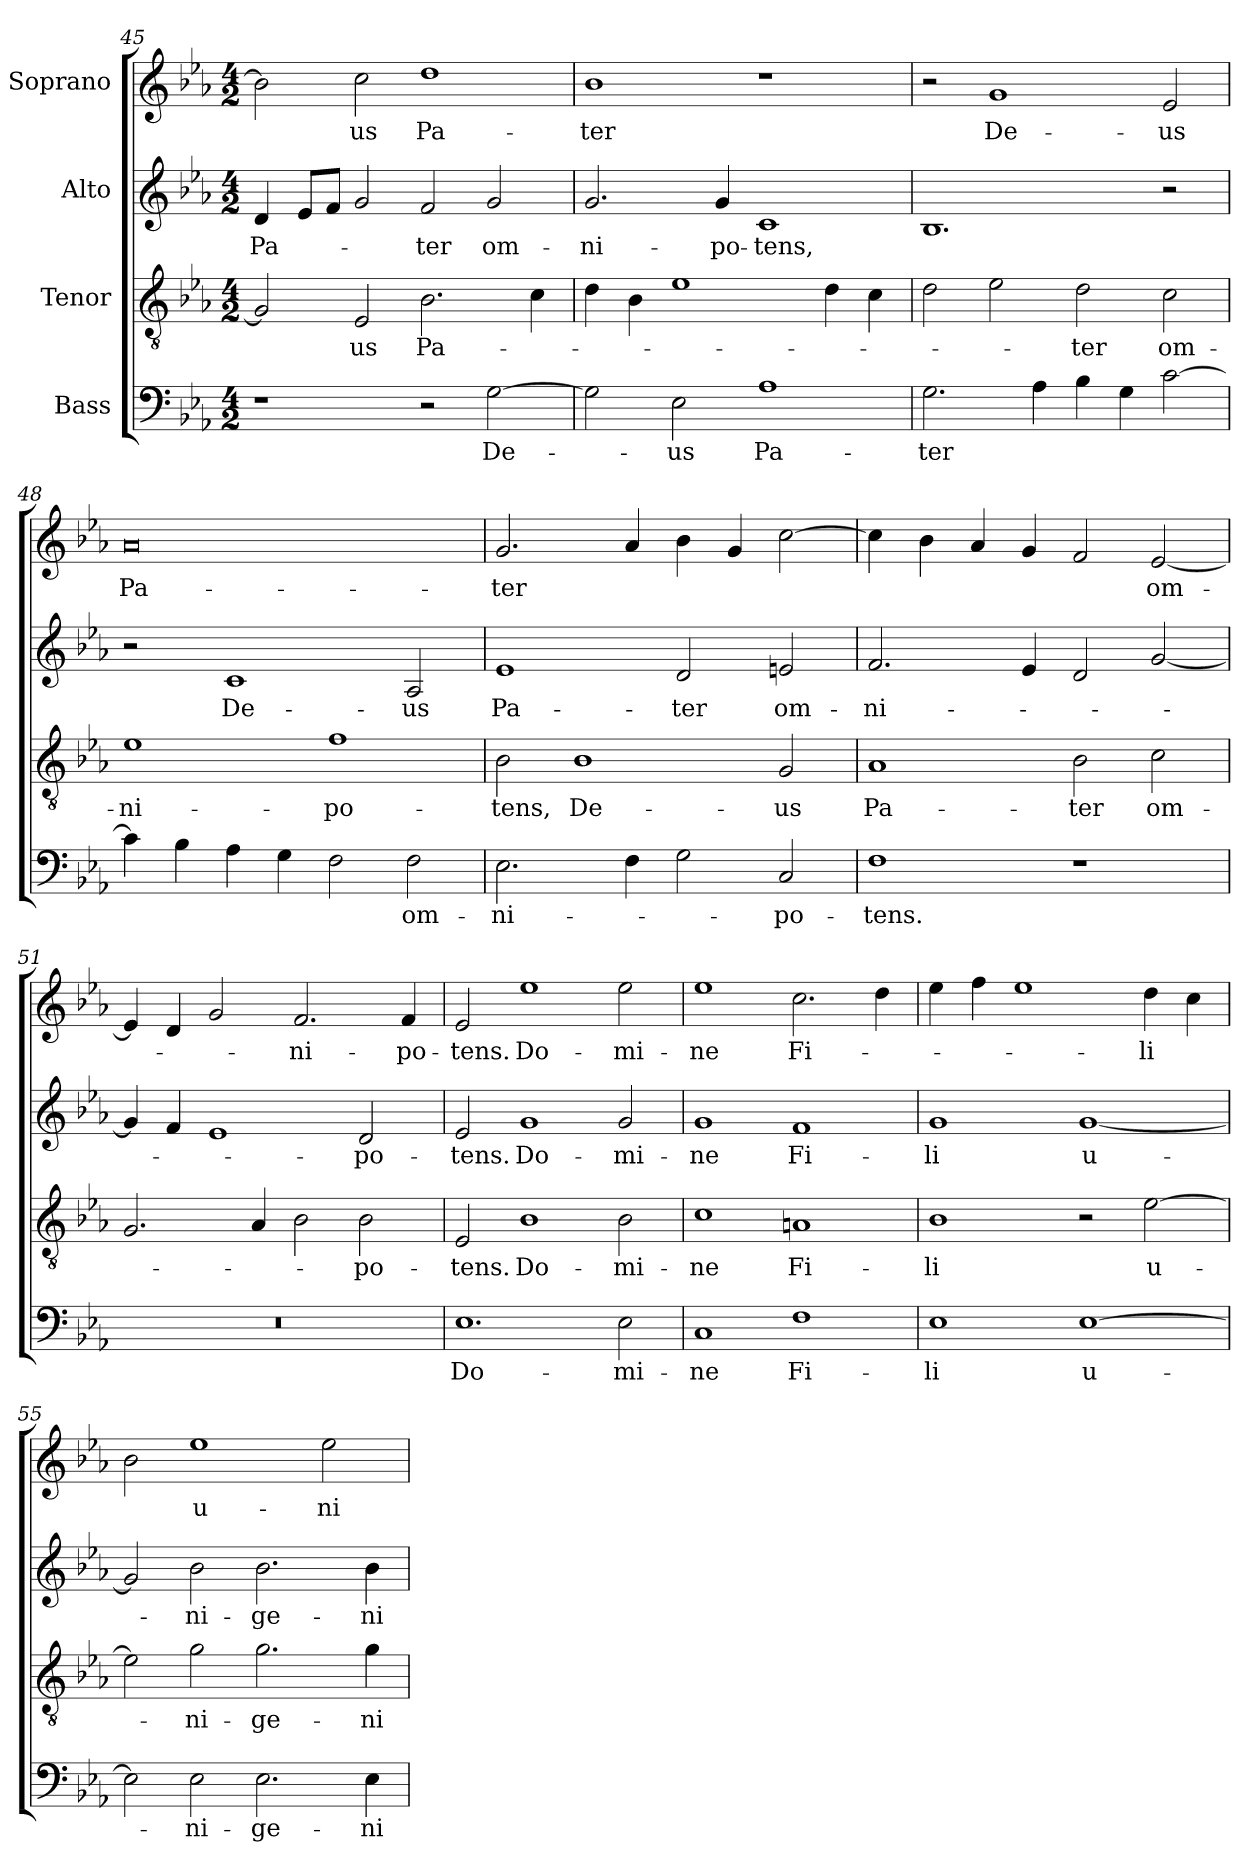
**kern	**text	**kern	**text	**kern	**text	**kern	**text
*part4	*part4	*part3	*part3	*part2	*part2	*part1	*part1
*staff4	*staff4	*staff3	*staff3	*staff2	*staff2	*staff1	*staff1
*I"Bass	*	*I"Tenor	*	*I"Alto	*	*I"Soprano	*
!!LO:PB:g=z
*clefF4	*	*clefGv2	*	*clefG2	*	*clefG2	*
*k[b-e-a-]	*	*k[b-e-a-]	*	*k[b-e-a-]	*	*k[b-e-a-]	*
*E-:	*	*E-:	*	*E-:	*	*E-:	*
*M4/2	*	*M4/2	*	*M4/2	*	*M4/2	*
=45	=45	=45	=45	=45	=45	=45	=45
1r	.	2G/]	.	4d/	Pa-	2b-\]	.
.	.	.	.	8e-/L	.	.	.
.	.	.	.	8f/J	.	.	.
.	.	2E-/	-us	2g/	.	2cc\	-us
2r	.	2.B-\	Pa-	2f/	-ter	1dd	Pa-
[2G\	De-	.	.	2g/	om-	.	.
.	.	4c\	.	.	.	.	.
=46	=46	=46	=46	=46	=46	=46	=46
2G\]	.	4d\	.	2.g/	-ni-	1b-	-ter
.	.	4B-\	.	.	.	.	.
2E-\	-us	1e-	.	.	.	.	.
.	.	.	.	4g/	-po-	.	.
1A-	Pa-	.	.	1c	-tens,	1r	.
.	.	4d\	.	.	.	.	.
.	.	4c\	.	.	.	.	.
=47	=47	=47	=47	=47	=47	=47	=47
2.G\	-ter	2d\	.	1.B-	.	2r	.
.	.	2e-\	.	.	.	1g	De-
4A-\	.	.	.	.	.	.	.
4B-\	.	2d\	-ter	.	.	.	.
4G\	.	.	.	.	.	.	.
[2c\	.	2c\	om-	2r	.	2e-/	-us
=48	=48	=48	=48	=48	=48	=48	=48
4c\]	.	1e-	-ni-	2r	.	0a-	Pa-
4B-\	.	.	.	.	.	.	.
4A-\	.	.	.	1c	De-	.	.
4G\	.	.	.	.	.	.	.
2F\	.	1f	-po-	.	.	.	.
2F\	om-	.	.	2A-/	-us	.	.
=49	=49	=49	=49	=49	=49	=49	=49
2.E-\	-ni-	2B-\	-tens,	1e-	Pa-	2.g/	-ter
.	.	1B-	De-	.	.	.	.
4F\	.	.	.	.	.	4a-/	.
2G\	.	.	.	2d/	-ter	4b-\	.
.	.	.	.	.	.	4g/	.
2C/	-po-	2G/	-us	2en/	om-	[2cc\	.
=50	=50	=50	=50	=50	=50	=50	=50
1F	-tens.	1A-	Pa-	2.f/	-ni-	4cc\]	.
.	.	.	.	.	.	4b-\	.
.	.	.	.	.	.	4a-/	.
.	.	.	.	4e-/	.	4g/	.
1r	.	2B-\	-ter	2d/	.	2f/	.
.	.	2c\	om-	[2g/	.	[2e-/	om-
!!LO:LB:g=z
=51	=51	=51	=51	=51	=51	=51	=51
0r	.	2.G/	.	4g/]	.	4e-/]	.
.	.	.	.	4f/	.	4d/	.
.	.	.	.	1e-	.	2g/	.
.	.	4A-/	.	.	.	.	.
.	.	2B-\	.	.	.	2.f/	-ni-
.	.	2B-\	-po-	2d/	-po-	.	.
.	.	.	.	.	.	4f/	-po-
=52	=52	=52	=52	=52	=52	=52	=52
1.E-	Do-	2E-/	-tens.	2e-/	-tens.	2e-/	-tens.
.	.	1B-	Do-	1g	Do-	1ee-	Do-
2E-\	-mi-	2B-\	-mi-	2g/	-mi-	2ee-\	-mi-
=53	=53	=53	=53	=53	=53	=53	=53
1C	-ne	1c	-ne	1g	-ne	1ee-	-ne
1F	Fi-	1An	Fi-	1f	Fi-	2.cc\	Fi-
.	.	.	.	.	.	4dd\	.
=54	=54	=54	=54	=54	=54	=54	=54
1E-	-li	1B-	-li	1g	-li	4ee-\	.
.	.	.	.	.	.	4ff\	.
.	.	.	.	.	.	1ee-	.
[1E-	u-	2r	.	[1g	u-	.	.
.	.	[2e-\	u-	.	.	4dd\	-li
.	.	.	.	.	.	4cc\	.
=55	=55	=55	=55	=55	=55	=55	=55
2E-\]	.	2e-\]	.	2g/]	.	2b-\	.
2E-\	-ni-	2g\	-ni-	2b-\	-ni-	1ee-	u-
2.E-\	-ge-	2.g\	-ge-	2.b-\	-ge-	.	.
.	.	.	.	.	.	2ee-\	-ni-
4E-\	-ni-	4g\	-ni-	4b-\	-ni-	.	.
=	=	=	=	=	=	=	=
*-	*-	*-	*-	*-	*-	*-	*-
